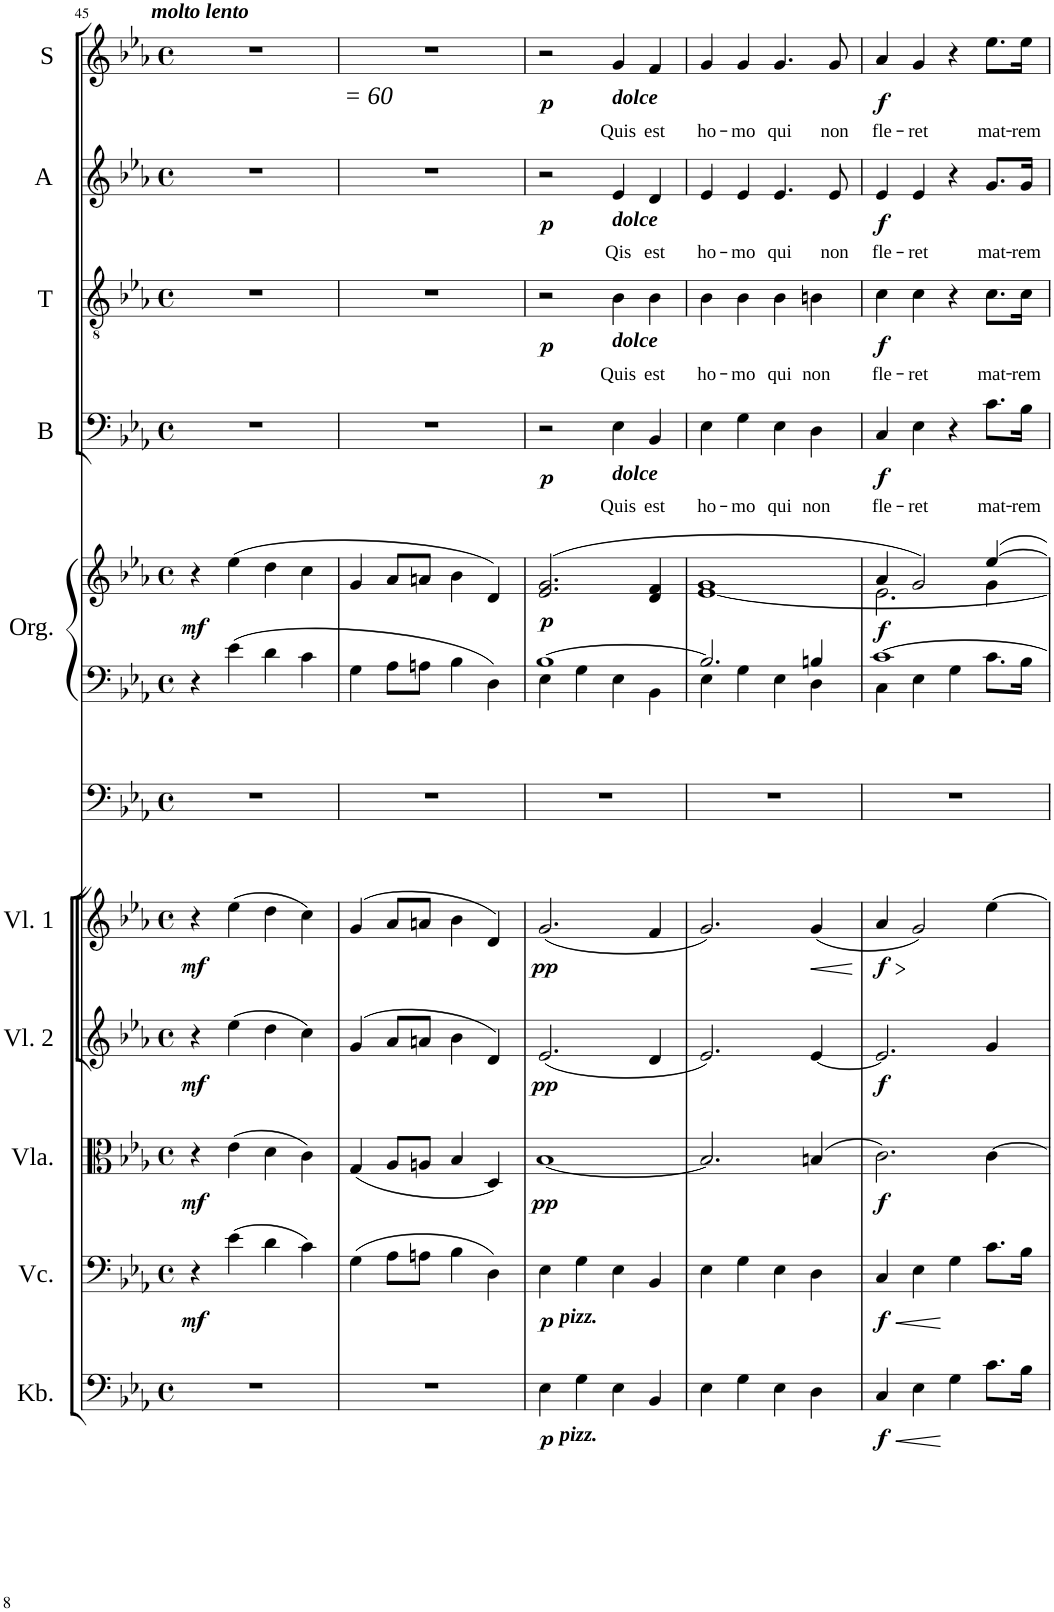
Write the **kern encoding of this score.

**kern	**dynam	**kern	**dynam	**kern	**dynam	**kern	**dynam	**kern	**dynam	**kern	**kern	**kern	**dynam	**kern	**text	**dynam	**kern	**text	**dynam	**kern	**text	**dynam	**kern	**text	**dynam
*part11	*part11	*part10	*part10	*part9	*part9	*part8	*part8	*part7	*part7	*part6	*part5	*part5	*part5	*part4	*part4	*part4	*part3	*part3	*part3	*part2	*part2	*part2	*part1	*part1	*part1
*staff12	*staff12	*staff11	*staff11	*staff10	*staff10	*staff9	*staff9	*staff8	*staff8	*staff7	*staff6	*staff5	*staff5/6	*staff4	*staff4	*staff4	*staff3	*staff3	*staff3	*staff2	*staff2	*staff2	*staff1	*staff1	*staff1
*I"Kontrabass	*	*I"Cello	*	*I"Viola	*	*I"Violine 2	*	*I"Violine 1	*	*	*I"Orgel	*	*	*I"Bass	*	*	*I"Tenor	*	*	*I"Alt	*	*	*I"Sopran	*	*
*I'Kb.	*	*	*	*I'Vla.	*	*I'Vl. 2	*	*I'Vl. 1	*	*	*I'Org.	*	*	*I'B	*	*	*I'T	*	*	*I'A	*	*	*I'S	*	*
!!LO:PB:g=z
*clefF4	*	*clefF4	*	*clefC3	*	*clefG2	*	*clefG2	*	*clefF4	*clefF4	*clefG2	*	*clefF4	*	*	*clefGv2	*	*	*clefG2	*	*	*clefG2	*	*
*Trd7c12	*	*	*	*	*	*	*	*	*	*	*	*	*	*	*	*	*	*	*	*	*	*	*	*	*
*k[b-e-a-]	*	*k[b-e-a-]	*	*k[b-e-a-]	*	*k[b-e-a-]	*	*k[b-e-a-]	*	*k[b-e-a-]	*k[b-e-a-]	*k[b-e-a-]	*	*k[b-e-a-]	*	*	*k[b-e-a-]	*	*	*k[b-e-a-]	*	*	*k[b-e-a-]	*	*
*M4/4	*	*M4/4	*	*M4/4	*	*M4/4	*	*M4/4	*	*M4/4	*M4/4	*M4/4	*	*M4/4	*	*	*M4/4	*	*	*M4/4	*	*	*M4/4	*	*
*met(c)	*	*met(c)	*	*met(c)	*	*met(c)	*	*met(c)	*	*met(c)	*met(c)	*met(c)	*	*met(c)	*	*	*met(c)	*	*	*met(c)	*	*	*met(c)	*	*
=45	=45	=45	=45	=45	=45	=45	=45	=45	=45	=45	=45	=45	=45	=45	=45	=45	=45	=45	=45	=45	=45	=45	=45	=45	=45
!	!	!	!	!	!	!	!	!	!	!	!	!	!	!	!	!	!	!	!	!	!	!	!LO:TX:a:Bi:t=molto lento	!	!
!	!	!	!LO:DY:b	!	!LO:DY:b	!	!LO:DY:b	!	!LO:DY:b	!	!	!	!LO:DY:b	!	!	!	!	!	!	!	!	!	!	!	!
1r	.	4r	mf	4r	mf	4r	mf	4r	mf	1r	4r	4r	mf	1r	.	.	1r	.	.	1r	.	.	1r	.	.
.	.	(4e-\	.	(4e-\	.	(4ee-\	.	(4ee-\	.	.	4e-\	(4ee-\	.	.	.	.	.	.	.	.	.	.	.	.	.
.	.	4d\	.	4d\	.	4dd\	.	4dd\	.	.	4d\	4dd\	.	.	.	.	.	.	.	.	.	.	.	.	.
.	.	4c\)	.	4c\)	.	4cc\)	.	4cc\)	.	.	4c\	4cc\	.	.	.	.	.	.	.	.	.	.	.	.	.
!	!	!	!	!	!	!	!	!	!	!	!	!	!	!	!	!	!	!	!	!	!	!	!LO:TX:b:i:t== 60	!	!
=46	=46	=46	=46	=46	=46	=46	=46	=46	=46	=46	=46	=46	=46	=46	=46	=46	=46	=46	=46	=46	=46	=46	=46	=46	=46
1r	.	(4G\	.	(4G/	.	(4g/	.	(4g/	.	1r	4G\	4g/	.	1r	.	.	1r	.	.	1r	.	.	1r	.	.
.	.	8A-\L	.	8A-/L	.	8a-/L	.	8a-/L	.	.	8A-\L	8a-/L	.	.	.	.	.	.	.	.	.	.	.	.	.
.	.	8An\J	.	8An/J	.	8an/J	.	8an/J	.	.	8An\J	8an/J	.	.	.	.	.	.	.	.	.	.	.	.	.
.	.	4B-\	.	4B-/	.	4b-\	.	4b-\	.	.	4B-\	4b-\	.	.	.	.	.	.	.	.	.	.	.	.	.
.	.	4D\)	.	4D/)	.	4d/)	.	4d/)	.	.	4D\	4d/)	.	.	.	.	.	.	.	.	.	.	.	.	.
=47	=47	=47	=47	=47	=47	=47	=47	=47	=47	=47	=47	=47	=47	=47	=47	=47	=47	=47	=47	=47	=47	=47	=47	=47	=47
*	*	*	*	*	*	*	*	*	*	*	*^	*	*	*	*	*	*	*	*	*	*	*	*	*	*
!	!	!LO:TX:b:Bi:t=pizz.	!	!	!	!	!	!	!	!	!	!	!	!	!	!	!	!	!	!	!	!	!	!	!	!
!LO:TX:b:Bi:t=pizz.	!	!	!	!	!	!	!	!	!	!	!	!	!	!	!	!	!	!	!	!	!	!	!	!	!	!
!	!LO:DY:b	!	!LO:DY:b	!	!LO:DY:b	!	!LO:DY:b	!	!LO:DY:b	!	!	!	!	!LO:DY:b	!	!	!LO:DY:b	!	!	!LO:DY:b	!	!	!LO:DY:b	!	!	!LO:DY:b
4E-\	p	4E-\	p	[1B-	pp	(2.e-/	pp	(2.g/	pp	1r	[1B-	4E-\	(2.e-/ 2.g/	p	2r	.	p	2r	.	p	2r	.	p	2r	.	p
4G\	.	4G\	.	.	.	.	.	.	.	.	.	4G\	.	.	.	.	.	.	.	.	.	.	.	.	.	.
!	!	!	!	!	!	!	!	!	!	!	!	!	!	!	!	!	!	!	!	!	!	!	!	!LO:TX:b:Bi:t=dolce	!	!
!	!	!	!	!	!	!	!	!	!	!	!	!	!	!	!	!	!	!	!	!	!LO:TX:b:Bi:t=dolce	!	!	!	!	!
!	!	!	!	!	!	!	!	!	!	!	!	!	!	!	!	!	!	!LO:TX:b:Bi:t=dolce	!	!	!	!	!	!	!	!
!	!	!	!	!	!	!	!	!	!	!	!	!	!	!	!LO:TX:b:Bi:t=dolce	!	!	!	!	!	!	!	!	!	!	!
!	!	!	!	!	!	!	!	!	!	!	!	!	!	!	!	!LO:LY:b	!	!	!LO:LY:b	!	!	!LO:LY:b	!	!	!LO:LY:b	!
4E-\	.	4E-\	.	.	.	.	.	.	.	.	.	4E-\	.	.	4E-\	Quis	.	4B-\	Quis	.	4e-/	Qis	.	4g/	Quis	.
!	!	!	!	!	!	!	!	!	!	!	!	!	!	!	!	!LO:LY:b	!	!	!LO:LY:b	!	!	!LO:LY:b	!	!	!LO:LY:b	!
4BB-/	.	4BB-/	.	.	.	4d/	.	4f/	.	.	.	4BB-\	4d/ 4f/	.	4BB-/	est	.	4B-\	est	.	4d/	est	.	4f/	est	.
=48	=48	=48	=48	=48	=48	=48	=48	=48	=48	=48	=48	=48	=48	=48	=48	=48	=48	=48	=48	=48	=48	=48	=48	=48	=48	=48
!	!	!	!	!	!	!	!	!	!	!	!	!	!	!	!	!LO:LY:b	!	!	!LO:LY:b	!	!	!LO:LY:b	!	!	!LO:LY:b	!
4E-\	.	4E-\	.	2.B-/]	.	2.e-/)	.	2.g/)	.	1r	2.B-/]	4E-\	[1e- 1g	.	4E-\	ho-	.	4B-\	ho-	.	4e-/	ho-	.	4g/	ho-	.
!	!	!	!	!	!	!	!	!	!	!	!	!	!	!	!	!LO:LY:b	!	!	!LO:LY:b	!	!	!LO:LY:b	!	!	!LO:LY:b	!
4G\	.	4G\	.	.	.	.	.	.	.	.	.	4G\	.	.	4G\	-mo	.	4B-\	-mo	.	4e-/	-mo	.	4g/	-mo	.
!	!	!	!	!	!	!	!	!	!	!	!	!	!	!	!	!LO:LY:b	!	!	!LO:LY:b	!	!	!LO:LY:b	!	!	!LO:LY:b	!
4E-\	.	4E-\	.	.	.	.	.	.	.	.	.	4E-\	.	.	4E-\	qui	.	4B-\	qui	.	4.e-/	qui	.	4.g/	qui	.
!	!	!	!	!	!	!	!	!	!LO:HP:b	!	!	!	!	!	!	!LO:LY:b	!	!	!LO:LY:b	!	!	!	!	!	!	!
4D\	.	4D\	.	(4Bn/	.	[4e-/	.	(4g/	<	.	4Bn/	4D\	.	.	4D\	non	.	4Bn\	non	.	.	.	.	.	.	.
!	!	!	!	!	!	!	!	!	!	!	!	!	!	!	!	!	!	!	!	!	!	!LO:LY:b	!	!	!LO:LY:b	!
.	.	.	.	.	.	.	.	.	.	.	.	.	.	.	.	.	.	.	.	.	8e-/	non	.	8g/	non	.
*	*	*	*	*	*	*	*	*	*	*	*v	*v	*	*	*	*	*	*	*	*	*	*	*	*	*	*
.	.	.	.	.	.	.	.	.	[	.	.	.	.	.	.	.	.	.	.	.	.	.	.	.	.
=49	=49	=49	=49	=49	=49	=49	=49	=49	=49	=49	=49	=49	=49	=49	=49	=49	=49	=49	=49	=49	=49	=49	=49	=49	=49
!	!LO:HP:b	!	!LO:HP:b	!	!	!	!	!	!LO:HP:b	!	!	!	!	!	!LO:LY:b	!	!	!LO:LY:b	!	!	!LO:LY:b	!	!	!LO:LY:b	!
*	*	*	*	*	*	*	*	*	*	*	*^	*^	*	*	*	*	*	*	*	*	*	*	*	*	*
!	!LO:DY:n=1:b	!	!LO:DY:n=1:b	!	!LO:DY:b	!	!LO:DY:b	!	!LO:DY:n=1:b	!	!	!	!	!	!LO:DY:b	!	!	!LO:DY:b	!	!	!LO:DY:b	!	!	!LO:DY:b	!	!	!LO:DY:b
4C/	< f	4C/	< f	2.c\)	f	2.e-/]	f	4a-/	> f	1r	[1c	4C\	4a-/	2.e-\	f	4C/	fle-	f	4c\	fle-	f	4e-/	fle-	f	4a-/	fle-	f
!	!	!	!	!	!	!	!	!	!	!	!	!	!	!	!	!	!LO:LY:b	!	!	!LO:LY:b	!	!	!LO:LY:b	!	!	!LO:LY:b	!
4E-\	.	4E-\	.	.	.	.	.	2g/)	]	.	.	4E-\	2g/)	.	.	4E-\	-ret	.	4c\	-ret	.	4e-/	-ret	.	4g/	-ret	.
4G\	[	4G\	[	.	.	.	.	.	.	.	.	4G\	.	.	.	4r	.	.	4r	.	.	4r	.	.	4r	.	.
!	!	!	!	!	!	!	!	!	!	!	!	!	!	!	!	!	!LO:LY:b	!	!	!LO:LY:b	!	!	!LO:LY:b	!	!	!LO:LY:b	!
8.c\L	.	8.c\L	.	[4c\	.	4g/	.	[4ee-\	.	.	.	8.c\L	[4ee-/	4g\	.	8.c\L	mat-	.	8.c\L	mat-	.	8.g/L	mat-	.	8.ee-\L	mat-	.
!	!	!	!	!	!	!	!	!	!	!	!	!	!	!	!	!	!LO:LY:b	!	!	!LO:LY:b	!	!	!LO:LY:b	!	!	!LO:LY:b	!
16B-\Jk	.	16B-\Jk	.	.	.	.	.	.	.	.	.	16B-\Jk	.	.	.	16B-\Jk	-rem	.	16c\Jk	-rem	.	16g/Jk	-rem	.	16ee-\Jk	-rem	.
*	*	*	*	*	*	*	*	*	*	*	*v	*v	*	*	*	*	*	*	*	*	*	*	*	*	*	*	*
*	*	*	*	*	*	*	*	*	*	*	*	*v	*v	*	*	*	*	*	*	*	*	*	*	*	*	*
=	=	=	=	=	=	=	=	=	=	=	=	=	=	=	=	=	=	=	=	=	=	=	=	=	=
*-	*-	*-	*-	*-	*-	*-	*-	*-	*-	*-	*-	*-	*-	*-	*-	*-	*-	*-	*-	*-	*-	*-	*-	*-	*-
